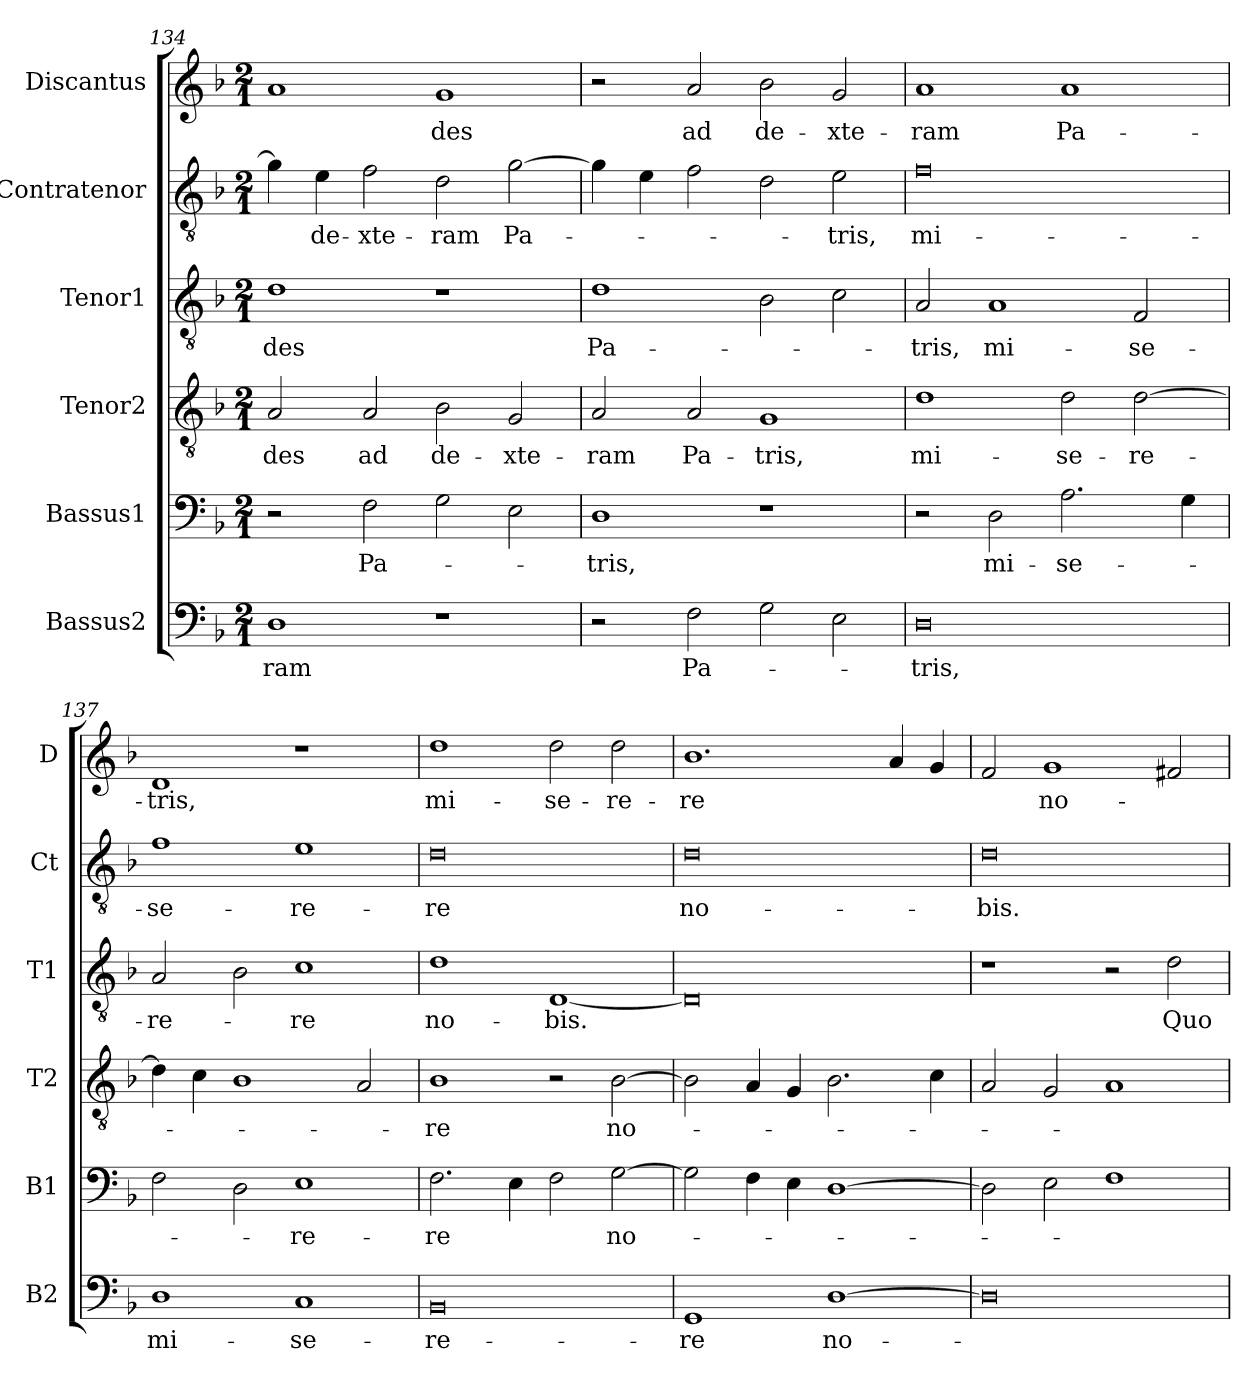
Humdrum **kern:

**kern	**text	**kern	**text	**kern	**text	**kern	**text	**kern	**text	**kern	**text
*part6	*part6	*part5	*part5	*part4	*part4	*part3	*part3	*part2	*part2	*part1	*part1
*staff6	*staff6	*staff5	*staff5	*staff4	*staff4	*staff3	*staff3	*staff2	*staff2	*staff1	*staff1
*I"Bassus2	*	*I"Bassus1	*	*I"Tenor2	*	*I"Tenor1	*	*I"Contratenor	*	*I"Discantus	*
*I'B2	*	*I'B1	*	*I'T2	*	*I'T1	*	*I'Ct	*	*I'D	*
*clefF4	*	*clefF4	*	*clefGv2	*	*clefGv2	*	*clefGv2	*	*clefG2	*
*k[b-]	*	*k[b-]	*	*k[b-]	*	*k[b-]	*	*k[b-]	*	*k[b-]	*
*M2/1	*	*M2/1	*	*M2/1	*	*M2/1	*	*M2/1	*	*M2/1	*
=134	=134	=134	=134	=134	=134	=134	=134	=134	=134	=134	=134
1D	-ram	2r	.	2A/	-des	1d	-des	4g\]	.	1a	.
.	.	.	.	.	.	.	.	4e\	de-	.	.
.	.	2F\	Pa-	2A/	ad	.	.	2f\	-xte-	.	.
1r	.	2G\	.	2B-\	de-	1r	.	2d\	-ram	1g	-des
.	.	2E\	.	2G/	-xte-	.	.	[2g\	Pa-	.	.
=135	=135	=135	=135	=135	=135	=135	=135	=135	=135	=135	=135
2r	.	1D	-tris,	2A/	-ram	1d	Pa-	4g\]	.	2r	.
.	.	.	.	.	.	.	.	4e\	.	.	.
2F\	Pa-	.	.	2A/	Pa-	.	.	2f\	.	2a/	ad
2G\	.	1r	.	1G	-tris,	2B-\	.	2d\	.	2b-\	de-
2E\	.	.	.	.	.	2c\	.	2e\	-tris,	2g/	-xte-
=136	=136	=136	=136	=136	=136	=136	=136	=136	=136	=136	=136
0D	-tris,	2r	.	1d	mi-	2A/	-tris,	0f	mi-	1a	-ram
.	.	2D\	mi-	.	.	1A	mi-	.	.	.	.
.	.	2.A\	-se-	2d\	-se-	.	.	.	.	1a	Pa-
.	.	.	.	[2d\	-re-	2F/	-se-	.	.	.	.
.	.	4G\	.	.	.	.	.	.	.	.	.
=137	=137	=137	=137	=137	=137	=137	=137	=137	=137	=137	=137
1D	mi-	2F\	.	4d\]	.	2A/	-re-	1f	-se-	1d	-tris,
.	.	.	.	4c\	.	.	.	.	.	.	.
.	.	2D\	.	1B-	.	2B-\	.	.	.	.	.
1C	-se-	1E	-re-	.	.	1c	-re	1e	-re-	1r	.
.	.	.	.	2A/	.	.	.	.	.	.	.
=138	=138	=138	=138	=138	=138	=138	=138	=138	=138	=138	=138
0BB-	-re-	2.F\	-re	1B-	-re	1d	no-	0d	-re	1dd	mi-
.	.	4E\	.	.	.	.	.	.	.	.	.
.	.	2F\	.	2r	.	[1D	-bis.	.	.	2dd\	-se-
.	.	[2G\	no-	[2B-\	no-	.	.	.	.	2dd\	-re-
=139	=139	=139	=139	=139	=139	=139	=139	=139	=139	=139	=139
1GG	-re	2G\]	.	2B-\]	.	0D]	.	0d	no-	1.b-	-re
.	.	4F\	.	4A/	.	.	.	.	.	.	.
.	.	4E\	.	4G/	.	.	.	.	.	.	.
[1D	no-	[1D	.	2.B-\	.	.	.	.	.	.	.
.	.	.	.	.	.	.	.	.	.	4a/	.
.	.	.	.	4c\	.	.	.	.	.	4g/	.
=140	=140	=140	=140	=140	=140	=140	=140	=140	=140	=140	=140
0D]	.	2D\]	.	2A/	.	1r	.	0d	-bis.	2f/	.
.	.	2E\	.	2G/	.	.	.	.	.	1g	no-
.	.	1F	.	1A	.	2r	.	.	.	.	.
.	.	.	.	.	.	2d\	Quo-	.	.	2f#X/	.
=	=	=	=	=	=	=	=	=	=	=	=
*-	*-	*-	*-	*-	*-	*-	*-	*-	*-	*-	*-
